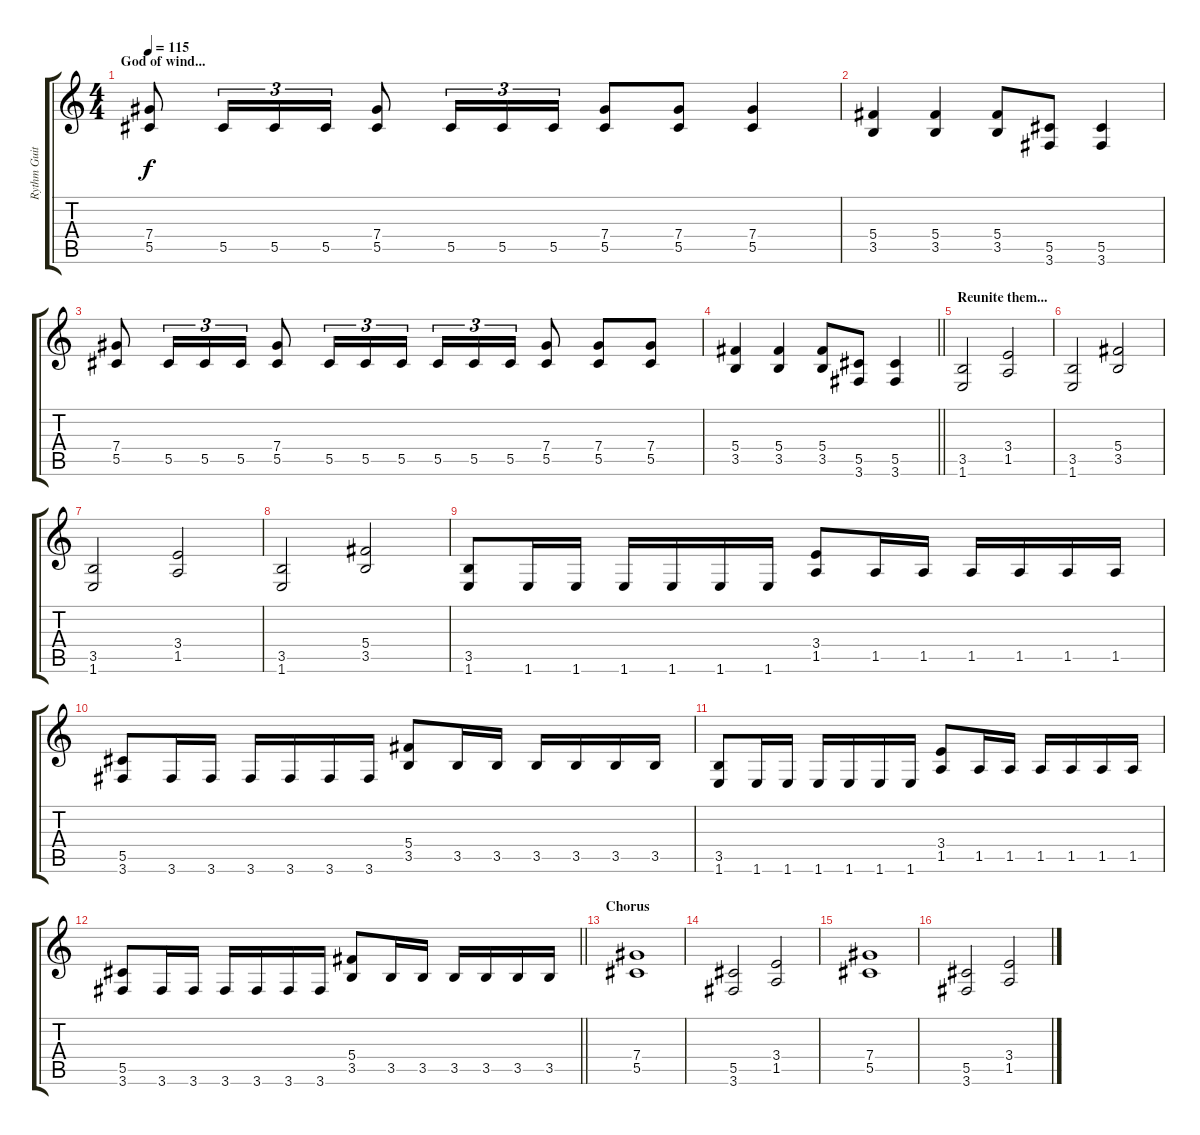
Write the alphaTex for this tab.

\track ("Rythm Guitar" "Rythm Guit") {instrument distortionguitar}
\staff {score tabs}
\tuning (Eb4 Bb3 Gb3 Db3 Ab2 Eb2) {hide}
\ts (4 4)
\section ("" "God of wind...")
\tempo 115
\clef g2
\ks c
(7.4 5.5).8{dy f} 5.5.16{tu (3 2)} 5.5.16{tu (3 2)} 5.5.16{tu (3 2)} (7.4 5.5).8 5.5.16{tu (3 2)} 5.5.16{tu (3 2)} 5.5.16{tu (3 2)} (7.4 5.5).8 (7.4 5.5).8 (7.4 5.5).4 |
(5.4 3.5).4 (5.4 3.5).4 (5.4 3.5).8 (5.5 3.6).8 (5.5 3.6).4 |
(7.4 5.5).8 5.5.16{tu (3 2)} 5.5.16{tu (3 2)} 5.5.16{tu (3 2)} (7.4 5.5).8 5.5.16{tu (3 2)} 5.5.16{tu (3 2)} 5.5.16{tu (3 2)} 5.5.16{tu (3 2)} 5.5.16{tu (3 2)} 5.5.16{tu (3 2)} (7.4 5.5).8 (7.4 5.5).8 (7.4 5.5).8 |
\barLineRight lightlight
(5.4 3.5).4 (5.4 3.5).4 (5.4 3.5).8 (5.5 3.6).8 (5.5 3.6).4 |
\section ("" "Reunite them...")
(3.5 1.6).2 (3.4 1.5).2 |
(3.5 1.6).2 (5.4 3.5).2 |
(3.5 1.6).2 (3.4 1.5).2 |
(3.5 1.6).2 (5.4 3.5).2 |
(3.5 1.6).8 1.6.16 1.6.16 1.6.16 1.6.16 1.6.16 1.6.16 (3.4 1.5).8 1.5.16 1.5.16 1.5.16 1.5.16 1.5.16 1.5.16 |
(5.5 3.6).8 3.6.16 3.6.16 3.6.16 3.6.16 3.6.16 3.6.16 (5.4 3.5).8 3.5.16 3.5.16 3.5.16 3.5.16 3.5.16 3.5.16 |
(3.5 1.6).8 1.6.16 1.6.16 1.6.16 1.6.16 1.6.16 1.6.16 (3.4 1.5).8 1.5.16 1.5.16 1.5.16 1.5.16 1.5.16 1.5.16 |
\barLineRight lightlight
(5.5 3.6).8 3.6.16 3.6.16 3.6.16 3.6.16 3.6.16 3.6.16 (5.4 3.5).8 3.5.16 3.5.16 3.5.16 3.5.16 3.5.16 3.5.16 |
\section ("" "Chorus")
(7.4 5.5).1 |
(5.5 3.6).2 (3.4 1.5).2 |
(7.4 5.5).1 |
(5.5 3.6).2 (3.4 1.5).2
